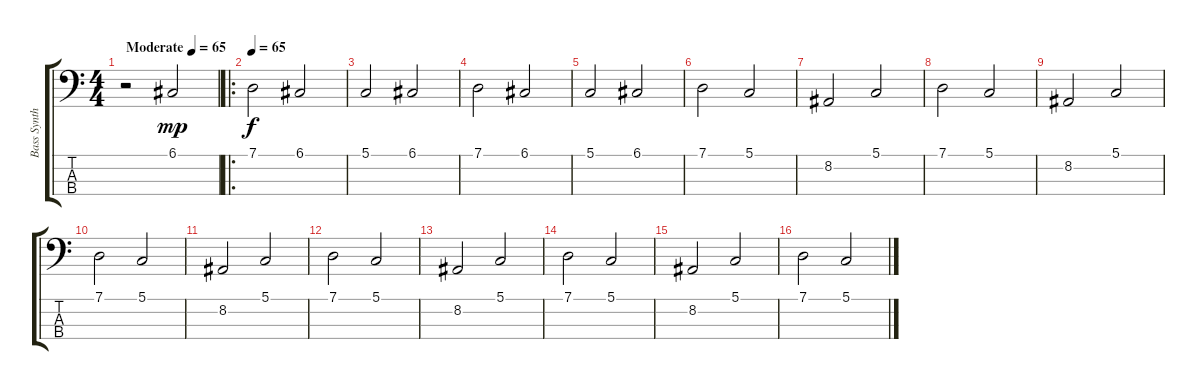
\track ("Bass Synth" "Bass Synth") {instrument lead2sawtooth}
\staff {score tabs}
\tuning (G2 D2 A1 E1) {hide}
\ts (4 4)
\tempo (65 "Moderate")
\clef f4
\ks c
r.2{dy mp instrument lead2sawtooth} 6.1.2 |
\ro
\tempo 65
7.1.2{dy f} 6.1.2 |
5.1.2 6.1.2 |
7.1.2 6.1.2 |
5.1.2 6.1.2 |
7.1.2 5.1.2 |
8.2.2 5.1.2 |
7.1.2 5.1.2 |
8.2.2 5.1.2 |
7.1.2 5.1.2 |
8.2.2 5.1.2 |
7.1.2 5.1.2 |
8.2.2 5.1.2 |
7.1.2 5.1.2 |
8.2.2 5.1.2 |
7.1.2 5.1.2
